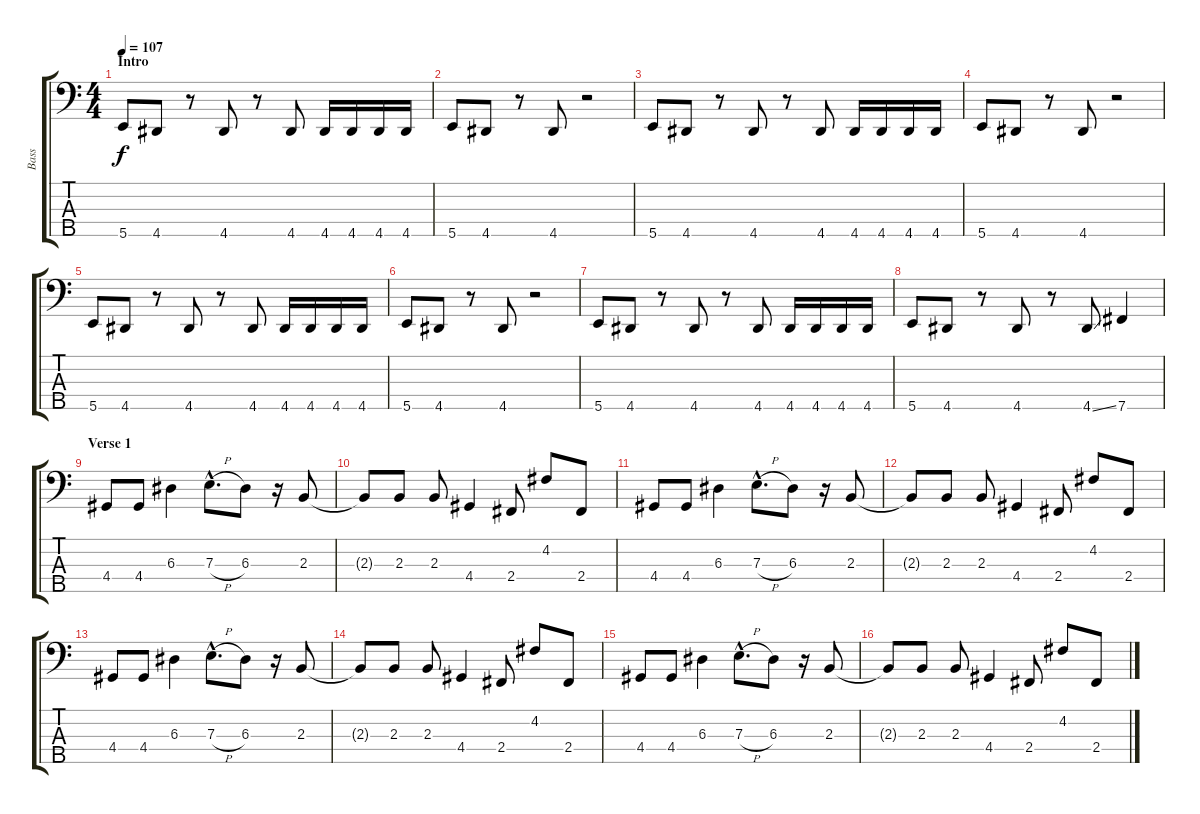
\track ("Bass" "Bass") {instrument electricbassfinger}
\staff {score tabs}
\tuning (G2 D2 A1 E1 B0) {hide}
\ts (4 4)
\section ("" "Intro")
\tempo 107
\clef f4
\ks c
5.5.8{dy f instrument electricbassfinger} 4.5.8 r.8 4.5.8 r.8 4.5.8 4.5.16 4.5.16 4.5.16 4.5.16 |
5.5.8 4.5.8 r.8 4.5.8 r.2 |
5.5.8 4.5.8 r.8 4.5.8 r.8 4.5.8 4.5.16 4.5.16 4.5.16 4.5.16 |
5.5.8 4.5.8 r.8 4.5.8 r.2 |
5.5.8 4.5.8 r.8 4.5.8 r.8 4.5.8 4.5.16 4.5.16 4.5.16 4.5.16 |
5.5.8 4.5.8 r.8 4.5.8 r.2 |
5.5.8 4.5.8 r.8 4.5.8 r.8 4.5.8 4.5.16 4.5.16 4.5.16 4.5.16 |
5.5.8 4.5.8 r.8 4.5.8 r.8 4.5{ss}.8 7.5.4 |
\section ("" "Verse 1")
4.4.8 4.4.8 6.3.4 7.3{h hac}.8{d} 6.3.8 r.16 2.3.8 |
2.3{t}.8 2.3.8 2.3.8 4.4.4 2.4.8 4.2.8 2.4.8 |
4.4.8 4.4.8 6.3.4 7.3{h hac}.8{d} 6.3.8 r.16 2.3.8 |
2.3{t}.8 2.3.8 2.3.8 4.4.4 2.4.8 4.2.8 2.4.8 |
4.4.8 4.4.8 6.3.4 7.3{h hac}.8{d} 6.3.8 r.16 2.3.8 |
2.3{t}.8 2.3.8 2.3.8 4.4.4 2.4.8 4.2.8 2.4.8 |
4.4.8 4.4.8 6.3.4 7.3{h hac}.8{d} 6.3.8 r.16 2.3.8 |
2.3{t}.8 2.3.8 2.3.8 4.4.4 2.4.8 4.2.8 2.4.8
